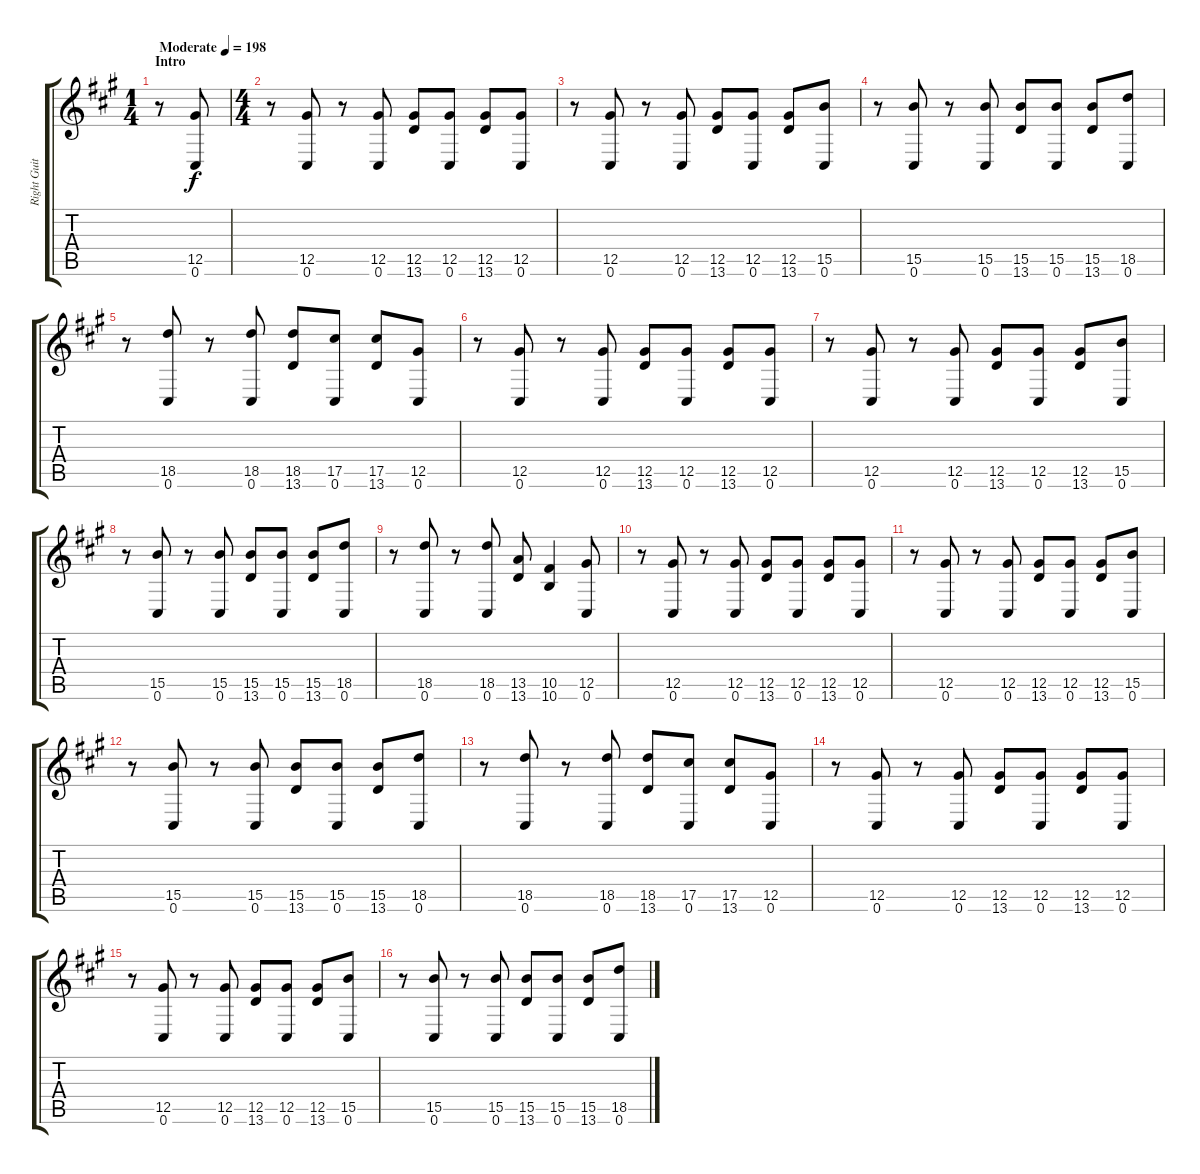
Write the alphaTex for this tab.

\track ("Right Guitar" "Right Guit") {instrument distortionguitar}
\staff {score tabs}
\tuning (Eb4 Bb3 Gb3 Db3 Ab2 Db2) {hide}
\ts (1 4)
\section ("" "Intro")
\tempo (198 "Moderate")
\clef g2
\ks a
r.8{dy f instrument distortionguitar} (12.5 0.6).8 |
\ts (4 4)
r.8 (12.5 0.6).8 r.8 (12.5 0.6).8 (12.5 13.6).8 (12.5 0.6).8 (12.5 13.6).8 (12.5 0.6).8 |
r.8 (12.5 0.6).8 r.8 (12.5 0.6).8 (12.5 13.6).8 (12.5 0.6).8 (12.5 13.6).8 (15.5 0.6).8 |
r.8 (15.5 0.6).8 r.8 (15.5 0.6).8 (15.5 13.6).8 (15.5 0.6).8 (15.5 13.6).8 (18.5 0.6).8 |
r.8 (18.5 0.6).8 r.8 (18.5 0.6).8 (18.5 13.6).8 (17.5 0.6).8 (17.5 13.6).8 (12.5 0.6).8 |
r.8 (12.5 0.6).8 r.8 (12.5 0.6).8 (12.5 13.6).8 (12.5 0.6).8 (12.5 13.6).8 (12.5 0.6).8 |
r.8 (12.5 0.6).8 r.8 (12.5 0.6).8 (12.5 13.6).8 (12.5 0.6).8 (12.5 13.6).8 (15.5 0.6).8 |
r.8 (15.5 0.6).8 r.8 (15.5 0.6).8 (15.5 13.6).8 (15.5 0.6).8 (15.5 13.6).8 (18.5 0.6).8 |
r.8 (18.5 0.6).8 r.8 (18.5 0.6).8 (13.5 13.6).8 (10.5 10.6).4 (12.5 0.6).8 |
r.8 (12.5 0.6).8 r.8 (12.5 0.6).8 (12.5 13.6).8 (12.5 0.6).8 (12.5 13.6).8 (12.5 0.6).8 |
r.8 (12.5 0.6).8 r.8 (12.5 0.6).8 (12.5 13.6).8 (12.5 0.6).8 (12.5 13.6).8 (15.5 0.6).8 |
r.8 (15.5 0.6).8 r.8 (15.5 0.6).8 (15.5 13.6).8 (15.5 0.6).8 (15.5 13.6).8 (18.5 0.6).8 |
r.8 (18.5 0.6).8 r.8 (18.5 0.6).8 (18.5 13.6).8 (17.5 0.6).8 (17.5 13.6).8 (12.5 0.6).8 |
r.8 (12.5 0.6).8 r.8 (12.5 0.6).8 (12.5 13.6).8 (12.5 0.6).8 (12.5 13.6).8 (12.5 0.6).8 |
r.8 (12.5 0.6).8 r.8 (12.5 0.6).8 (12.5 13.6).8 (12.5 0.6).8 (12.5 13.6).8 (15.5 0.6).8 |
r.8 (15.5 0.6).8 r.8 (15.5 0.6).8 (15.5 13.6).8 (15.5 0.6).8 (15.5 13.6).8 (18.5 0.6).8
